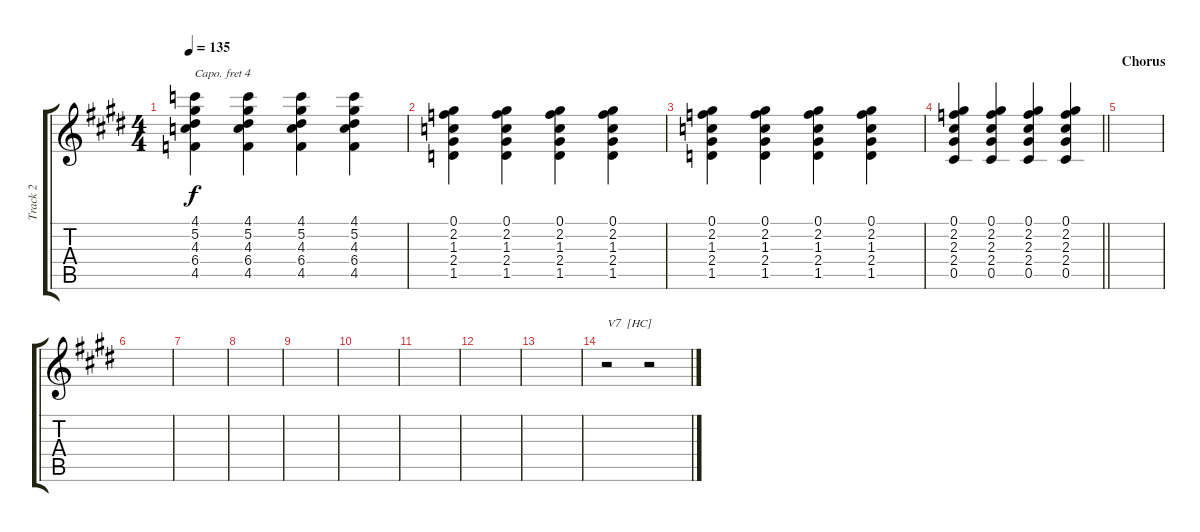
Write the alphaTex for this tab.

\track ("Track 2" "Track 2") {instrument electricguitarjazz}
\staff {score tabs}
\capo 4
\tuning (E4 B3 G3 D3 A2 E2) {hide}
\ts (4 4)
\tempo 135
\clef g2
\ks e
(4.1 5.2 4.3 6.4 4.5).4{dy f} (4.1 5.2 4.3 6.4 4.5).4 (4.1 5.2 4.3 6.4 4.5).4 (4.1 5.2 4.3 6.4 4.5).4 |
(0.1 2.2 1.3 2.4 1.5).4 (0.1 2.2 1.3 2.4 1.5).4 (0.1 2.2 1.3 2.4 1.5).4 (0.1 2.2 1.3 2.4 1.5).4 |
(0.1 2.2 1.3 2.4 1.5).4 (0.1 2.2 1.3 2.4 1.5).4 (0.1 2.2 1.3 2.4 1.5).4 (0.1 2.2 1.3 2.4 1.5).4 |
\barLineRight lightlight
(0.1 2.2 2.3 2.4 0.5).4 (0.1 2.2 2.3 2.4 0.5).4 (0.1 2.2 2.3 2.4 0.5).4 (0.1 2.2 2.3 2.4 0.5).4 |
\section ("" "Chorus")
|
|
|
|
|
|
|
|
|
r.2{txt "V7  [HC]"} r.2
